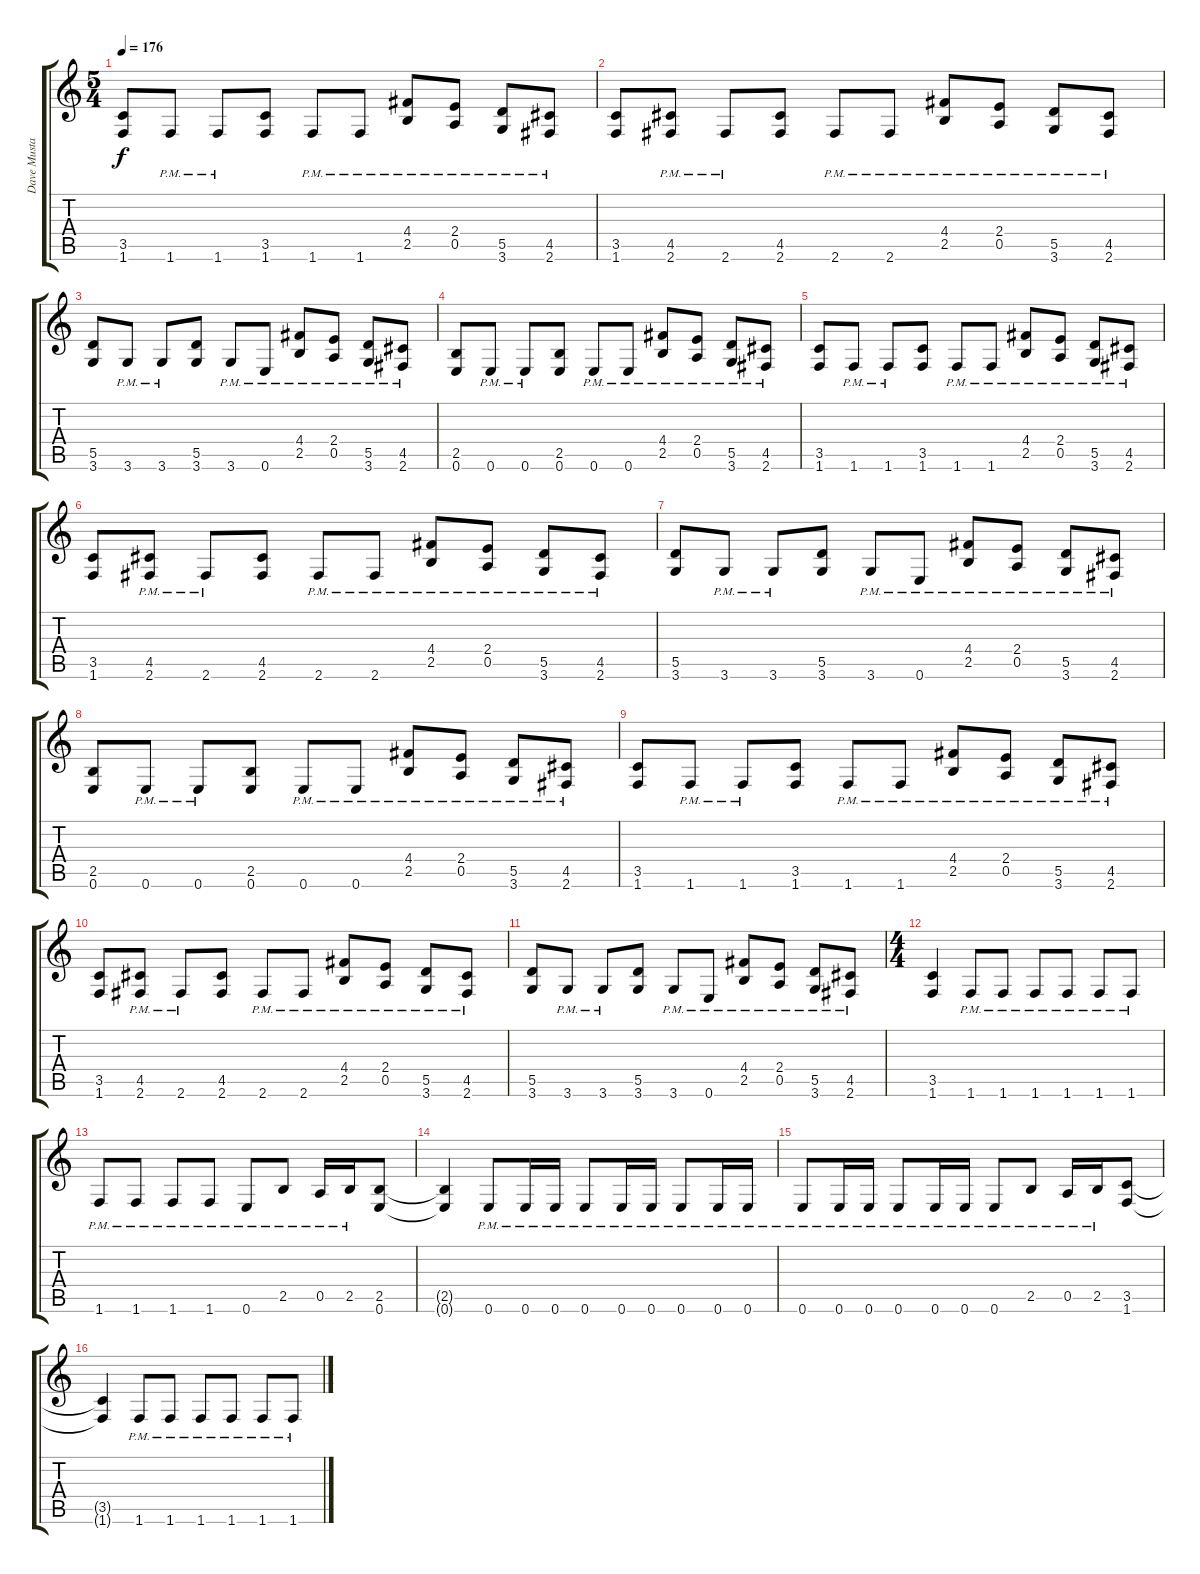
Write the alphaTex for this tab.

\track ("Dave Mustaine" "Dave Musta") {instrument distortionguitar}
\staff {score tabs}
\tuning (E4 B3 G3 D3 A2 E2) {hide}
\ts (5 4)
\tempo 176
\clef g2
\ks c
(3.5 1.6).8{dy f} 1.6{pm}.8 1.6{pm}.8 (3.5 1.6).8 1.6{pm}.8 1.6{pm}.8 (4.4{pm} 2.5{pm}).8 (2.4{pm} 0.5{pm}).8 (5.5{pm} 3.6{pm}).8 (4.5{pm} 2.6{pm}).8 |
(3.5 1.6).8 (4.5{pm} 2.6{pm}).8 2.6{pm}.8 (4.5 2.6).8 2.6{pm}.8 2.6{pm}.8 (4.4{pm} 2.5{pm}).8 (2.4{pm} 0.5{pm}).8 (5.5{pm} 3.6{pm}).8 (4.5{pm} 2.6{pm}).8 |
(5.5 3.6).8 3.6{pm}.8 3.6{pm}.8 (5.5 3.6).8 3.6{pm}.8 0.6{pm}.8 (4.4{pm} 2.5{pm}).8 (2.4{pm} 0.5{pm}).8 (5.5{pm} 3.6{pm}).8 (4.5{pm} 2.6{pm}).8 |
(2.5 0.6).8 0.6{pm}.8 0.6{pm}.8 (2.5 0.6).8 0.6{pm}.8 0.6{pm}.8 (4.4{pm} 2.5{pm}).8 (2.4{pm} 0.5{pm}).8 (5.5{pm} 3.6{pm}).8 (4.5{pm} 2.6{pm}).8 |
(3.5 1.6).8 1.6{pm}.8 1.6{pm}.8 (3.5 1.6).8 1.6{pm}.8 1.6{pm}.8 (4.4{pm} 2.5{pm}).8 (2.4{pm} 0.5{pm}).8 (5.5{pm} 3.6{pm}).8 (4.5{pm} 2.6{pm}).8 |
(3.5 1.6).8 (4.5{pm} 2.6{pm}).8 2.6{pm}.8 (4.5 2.6).8 2.6{pm}.8 2.6{pm}.8 (4.4{pm} 2.5{pm}).8 (2.4{pm} 0.5{pm}).8 (5.5{pm} 3.6{pm}).8 (4.5{pm} 2.6{pm}).8 |
(5.5 3.6).8 3.6{pm}.8 3.6{pm}.8 (5.5 3.6).8 3.6{pm}.8 0.6{pm}.8 (4.4{pm} 2.5{pm}).8 (2.4{pm} 0.5{pm}).8 (5.5{pm} 3.6{pm}).8 (4.5{pm} 2.6{pm}).8 |
(2.5 0.6).8 0.6{pm}.8 0.6{pm}.8 (2.5 0.6).8 0.6{pm}.8 0.6{pm}.8 (4.4{pm} 2.5{pm}).8 (2.4{pm} 0.5{pm}).8 (5.5{pm} 3.6{pm}).8 (4.5{pm} 2.6{pm}).8 |
(3.5 1.6).8 1.6{pm}.8 1.6{pm}.8 (3.5 1.6).8 1.6{pm}.8 1.6{pm}.8 (4.4{pm} 2.5{pm}).8 (2.4{pm} 0.5{pm}).8 (5.5{pm} 3.6{pm}).8 (4.5{pm} 2.6{pm}).8 |
(3.5 1.6).8 (4.5{pm} 2.6{pm}).8 2.6{pm}.8 (4.5 2.6).8 2.6{pm}.8 2.6{pm}.8 (4.4{pm} 2.5{pm}).8 (2.4{pm} 0.5{pm}).8 (5.5{pm} 3.6{pm}).8 (4.5{pm} 2.6{pm}).8 |
(5.5 3.6).8 3.6{pm}.8 3.6{pm}.8 (5.5 3.6).8 3.6{pm}.8 0.6{pm}.8 (4.4{pm} 2.5{pm}).8 (2.4{pm} 0.5{pm}).8 (5.5{pm} 3.6{pm}).8 (4.5{pm} 2.6{pm}).8 |
\ts (4 4)
(3.5 1.6).4 1.6{pm}.8 1.6{pm}.8 1.6{pm}.8 1.6{pm}.8 1.6{pm}.8 1.6{pm}.8 |
1.6{pm}.8 1.6{pm}.8 1.6{pm}.8 1.6{pm}.8 0.6{pm}.8 2.5{pm}.8 0.5{pm}.16 2.5{pm}.16 (2.5 0.6).8 |
(2.5{t} 0.6{t}).4 0.6{pm}.8 0.6{pm}.16 0.6{pm}.16 0.6{pm}.8 0.6{pm}.16 0.6{pm}.16 0.6{pm}.8 0.6{pm}.16 0.6{pm}.16 |
0.6{pm}.8 0.6{pm}.16 0.6{pm}.16 0.6{pm}.8 0.6{pm}.16 0.6{pm}.16 0.6{pm}.8 2.5{pm}.8 0.5{pm}.16 2.5{pm}.16 (3.5 1.6).8 |
(3.5{t} 1.6{t}).4 1.6{pm}.8 1.6{pm}.8 1.6{pm}.8 1.6{pm}.8 1.6{pm}.8 1.6{pm}.8
